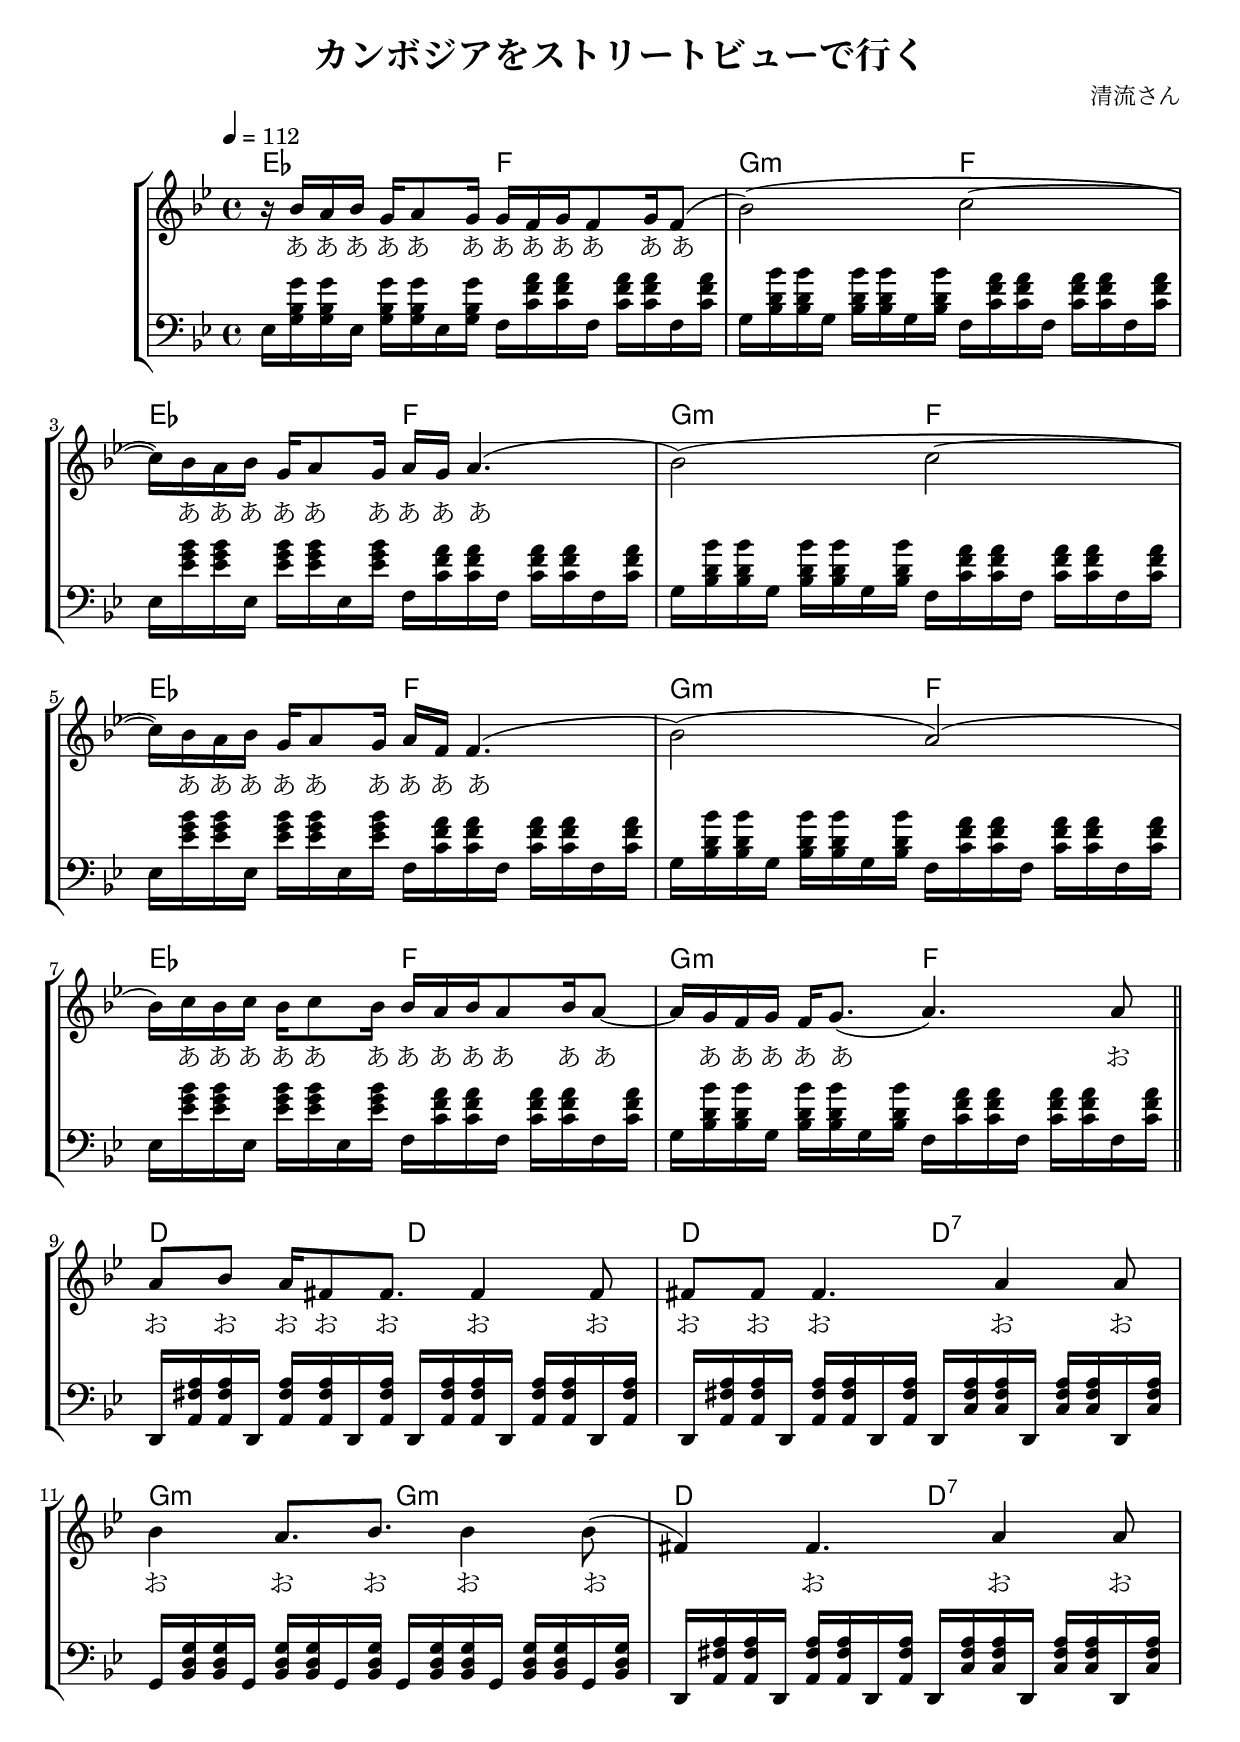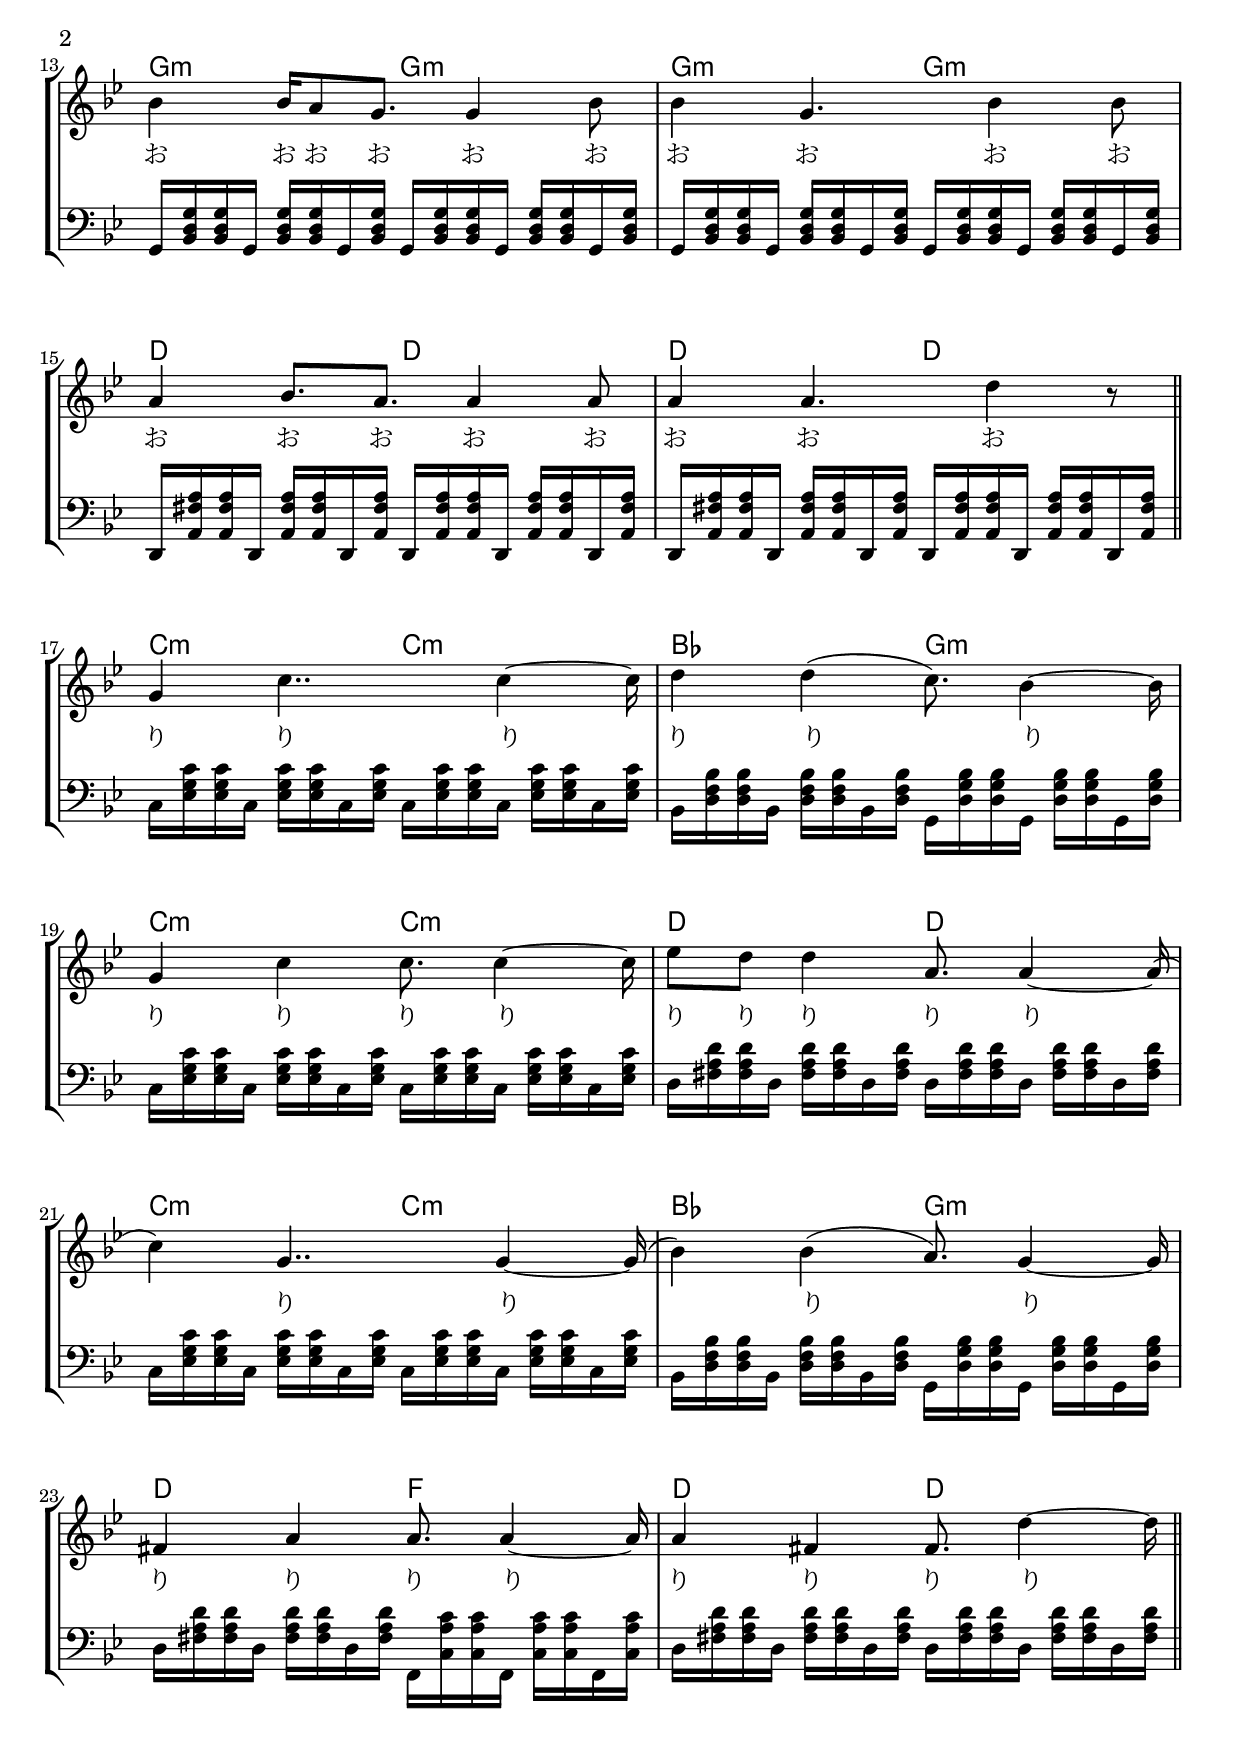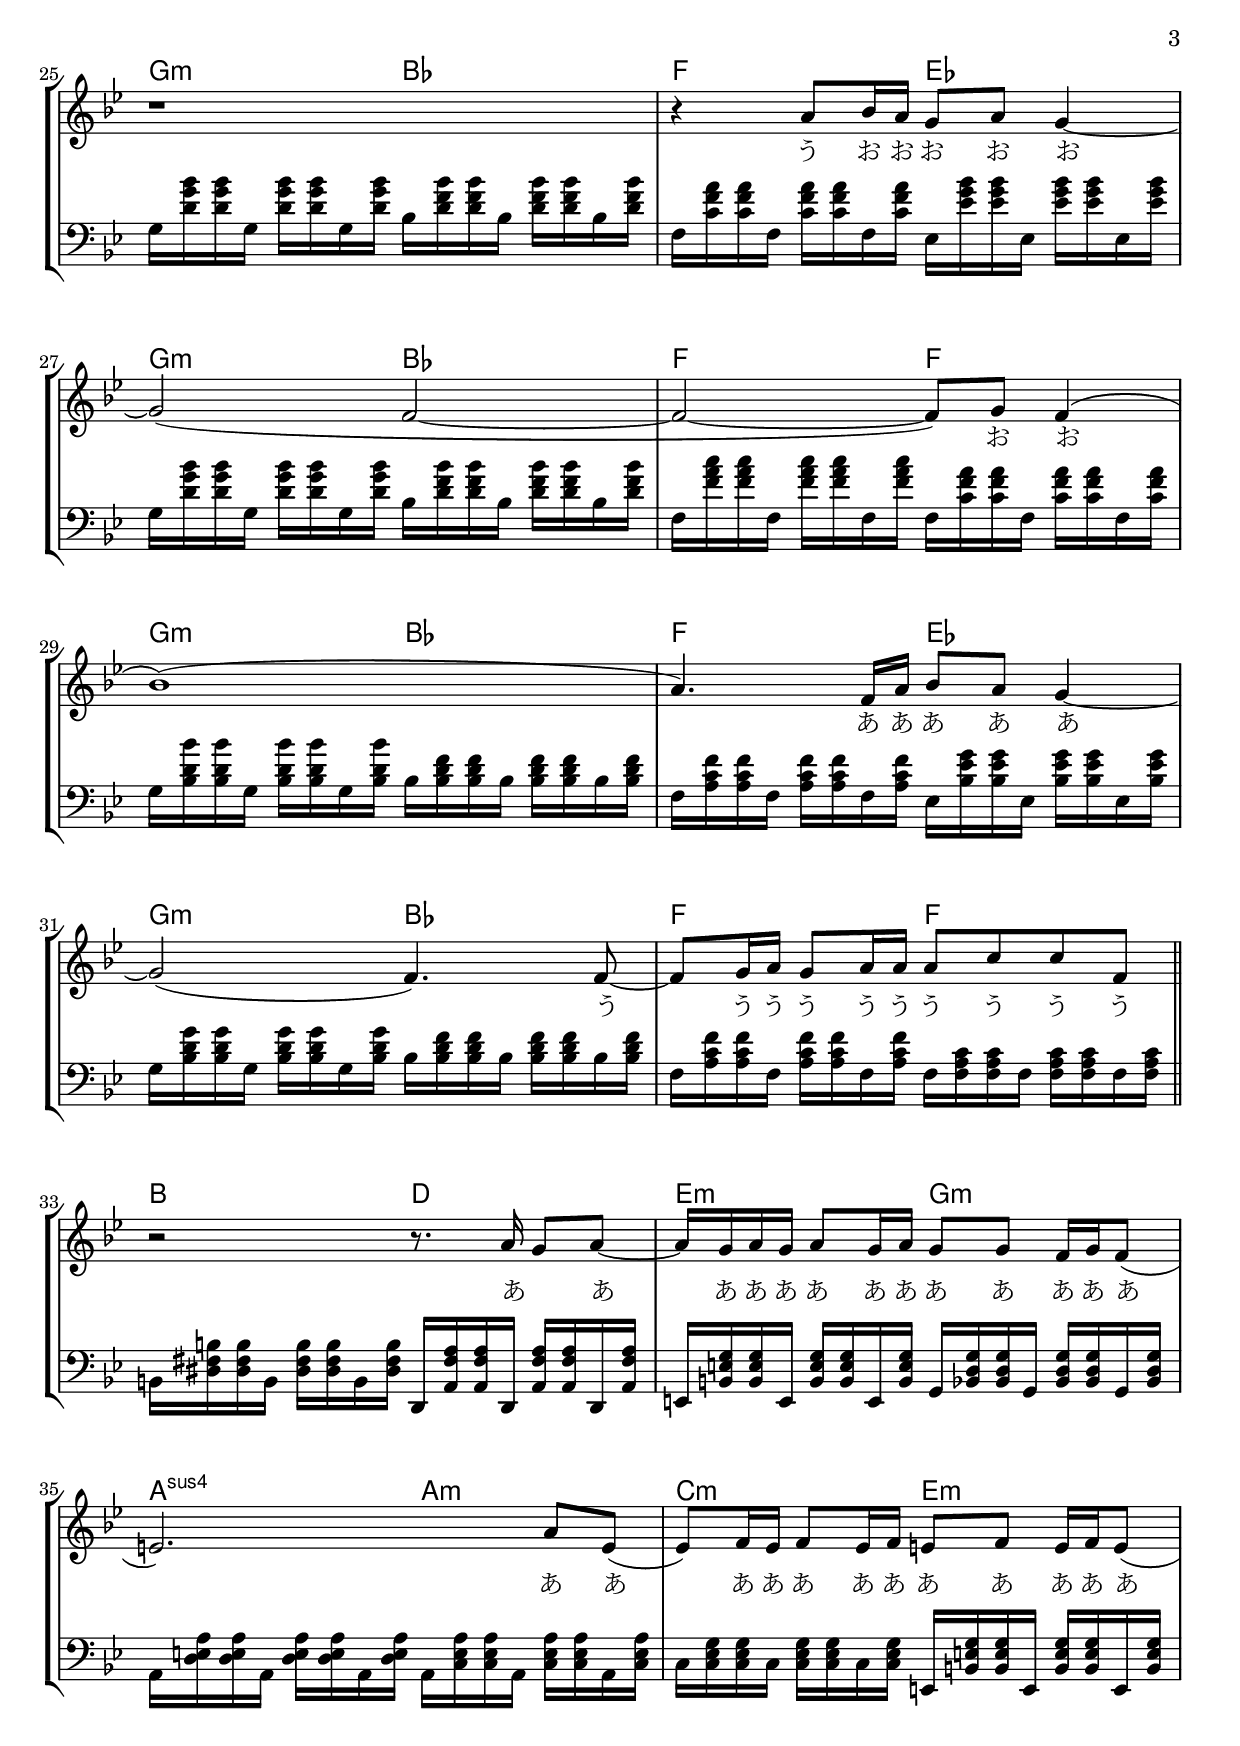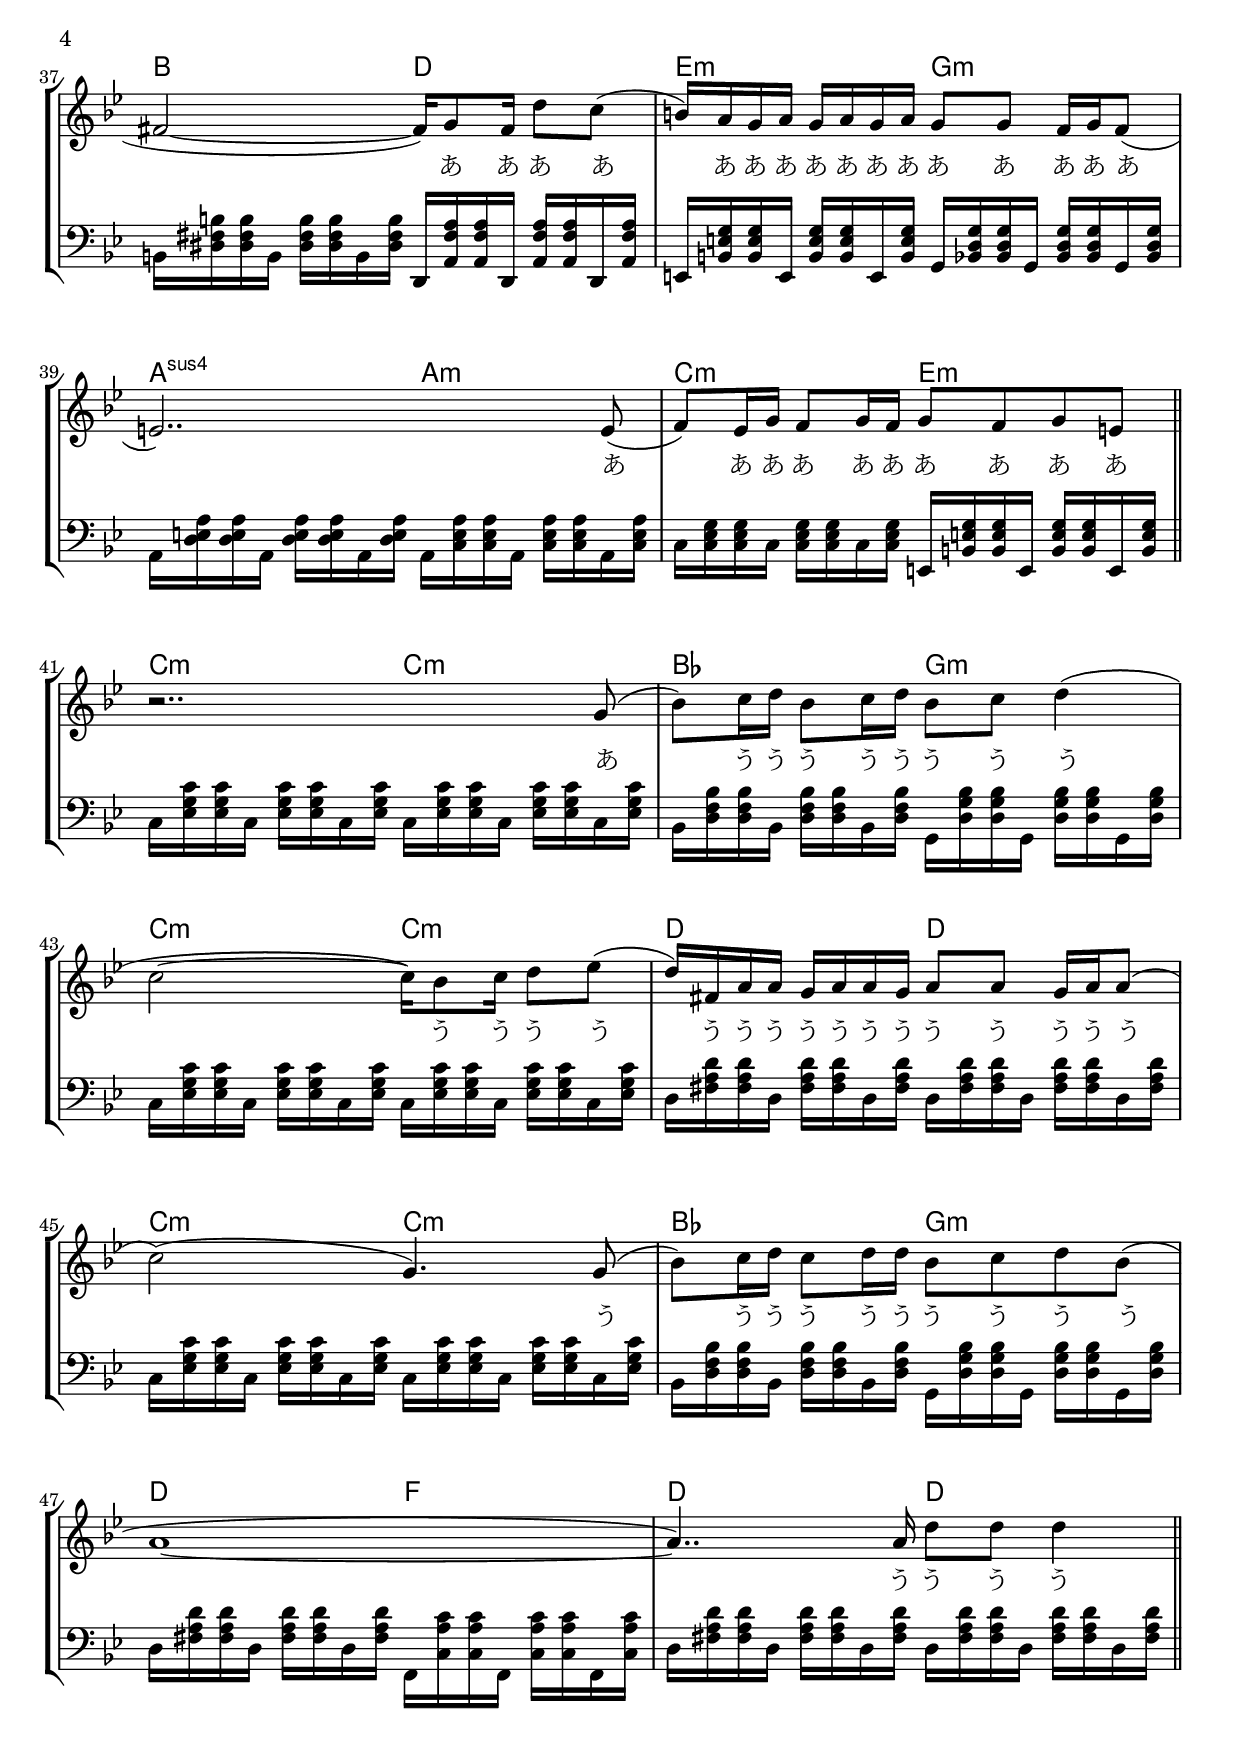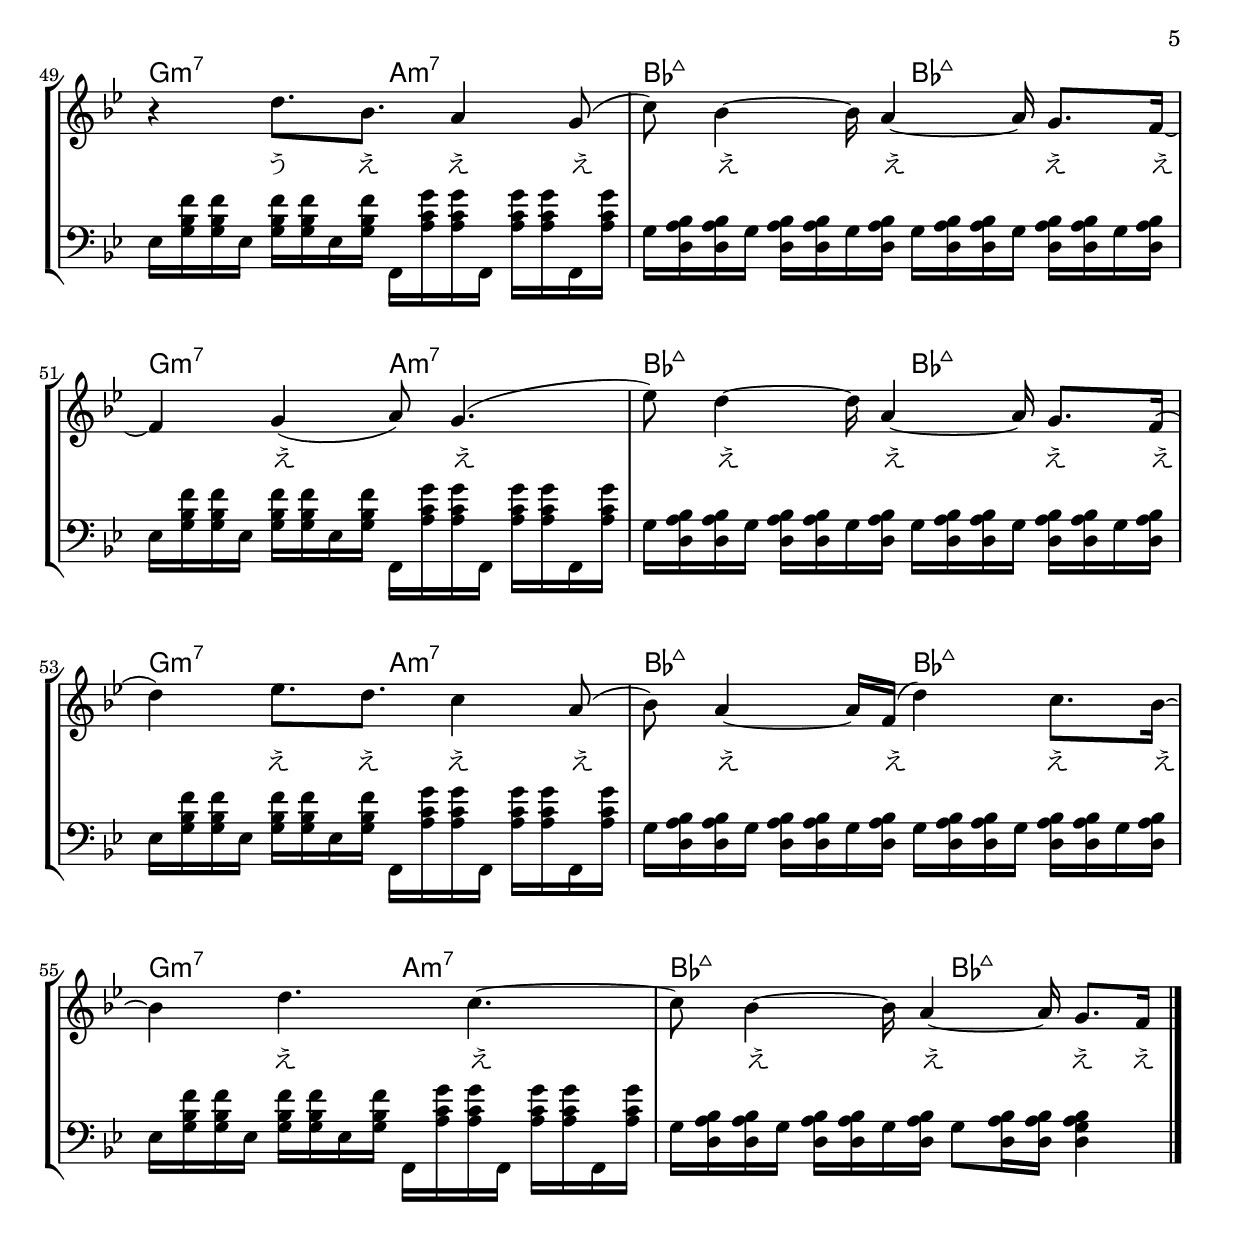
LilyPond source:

\version "2.12.1"

\header {
	title = \markup {カンボジアをストリートビューで行く}
	composer = \markup \center-column {清流さん}
}

harmony = \chordmode {
	es2 f g:m f es f g:m f es f g:m f es f g:m f 

	d d d d:7 g:m g:m d d:7 g:m g:m g:m g:m d d d d 

	c:m c:m bes g:m c:m c:m d d c:m c:m bes g:m d f d d 

	g:m bes f es g:m bes f f g:m bes f es g:m bes f f 

	b d e:m g:m a:sus4 a:m c:m e:m b d e:m g:m a:sus4 a:m c:m e:m 

	c:m c:m bes g:m c:m c:m d d c:m c:m bes g:m d f d d 

	g:min7 a:m7 bes:maj7 bes:maj7 g:min7 a:m7 bes:maj7 bes:maj7 g:min7 a:m7 bes:maj7 bes:maj7 g:min7 a:m7 bes:maj7 bes:maj7 
}

melody = {
	\set Staff.midiInstrument = #"Glockenspiel"
		\key bes \major
	\tempo 4 = 112
r16 bes'16  a'16  bes'16  g'16  a'8  g'16  g'16  f'16  g'16  f'8  g'16  f'8 
	(bes'2)  (c''2~ 
	c''16)  bes'16  a'16  bes'16  g'16  a'8  g'16  a'16  g'16  a'4. 
	(bes'2)  (c''2~ 
	c''16)  bes'16  a'16  bes'16  g'16  a'8  g'16  a'16  f'16  f'4. 
	(bes'2)  (a'2) 
	(bes'16)  c''16  bes'16  c''16  bes'16  c''8  bes'16  bes'16  a'16  bes'16  a'8  bes'16  a'8~ 
	a'16  g'16  f'16  g'16  f'16  g'8.  (a'4.)  	\set Staff.midiInstrument = #"Electric Guitar (muted)"
	a'8 
	a'8  bes'8  a'16  fis'8  fis'8.  fis'4  fis'8 
	fis'8  fis'8  fis'4.  a'4  a'8 
	bes'4  a'8.  bes'8.  bes'4  bes'8 
	(fis'4)  fis'4.  a'4  a'8 
	bes'4  bes'16  a'8  g'8.  g'4  bes'8 
	bes'4  g'4.  bes'4  bes'8 
	a'4  bes'8.  a'8.  a'4  a'8 
	a'4  a'4.  d''4  	r8 	\set Staff.midiInstrument = #"Pizzicato Strings"
	 g'4  c''4..  c''4~c''16 
	d''4  d''4  (c''8.)  bes'4~bes'16 
	g'4  c''4  c''8.  c''4~c''16 
	es''8  d''8  d''4  a'8.  a'4~a'16 
	(c''4)  g'4..  g'4~g'16 
	(bes'4)  bes'4  (a'8.)  g'4~g'16 
	fis'4  a'4  a'8.  a'4~a'16 
	a'4  fis'4  fis'8.  d''4~d''16
	\set Staff.midiInstrument = #"Cello"
	r1
r4 a'8  bes'16  a'16  g'8  a'8  g'4~ 
	g'2  (f'2~ 
	f'2~f'8)  g'8  f'4 
	(bes'1) 
	(a'4.)  f'16  a'16  bes'8  a'8  g'4~ 
	g'2  (f'4.)  f'8~ 
	f'8  g'16  a'16  g'8  a'16  a'16  a'8  c''8  c''8  f'8
	\set Staff.midiInstrument = #"Tenor Sax"
	r2~r8. a'16  g'8  a'8~ 
	a'16  g'16  a'16  g'16  a'8  g'16  a'16  g'8  g'8  f'16  g'16  f'8 
	(e'2.)  a'8  e'8 
	(es'8)  f'16  es'16  f'8  es'16  f'16  e'8  f'8  e'16  f'16  e'8 
	(fis'2~fis'16)  g'8  fis'16  d''8  c''8 
	(b'16)  a'16  g'16  a'16  g'16  a'16  g'16  a'16  g'8  g'8  f'16  g'16  f'8 
	(e'2..)  e'8 
	(f'8)  es'16  g'16  f'8  g'16  f'16  g'8  f'8  g'8  e'8
	\set Staff.midiInstrument = #"Lead 3 (calliope)"
	r2.. g'8 
	(bes'8)  c''16  d''16  bes'8  c''16  d''16  bes'8  c''8  d''4 
	(c''2~c''16)  bes'8  c''16  d''8  es''8 
	(d''16)  fis'16  a'16  a'16  g'16  a'16  a'16  g'16  a'8  a'8  g'16  a'16  a'8 
	(c''2)  (g'4.)  g'8 
	(bes'8)  c''16  d''16  c''8  d''16  d''16  bes'8  c''8  d''8  bes'8 
	(a'1~ 
	a'4..)  a'16  d''8  d''8  d''4
	\set Staff.midiInstrument = #"Brass Section"
	r4 d''8.  bes'8.  a'4  g'8 
	(c''8)  bes'4~bes'16  a'4~a'16  g'8.  f'16~ 
	f'4  g'4  (a'8)  g'4. 
	(es''8)  d''4~d''16  a'4~a'16  g'8.  f'16 
	(d''4)  es''8.  d''8.  c''4  a'8 
	(bes'8)  a'4~a'16  f'16  (d''4)  c''8.  bes'16~ 
	bes'4  d''4.  c''4.~ 
	c''8  bes'4~bes'16  a'4~a'16  g'8.  f'16
	\bar "|."
}

words = \lyricmode {
	あ  あ  あ  あ  あ  あ  あ  あ  あ  あ  あ  あ  あ  あ  あ  あ  あ  あ  あ  あ  あ  あ  あ  あ  あ  あ  あ  あ  あ  あ  あ  あ  あ  あ  あ  あ  あ  あ  あ  あ  あ  あ  あ  あ  あ  あ  あ  
	お  お  お  お  お  お  お  お  お  お  お  お  お  お  お  お  お  お  お  お  お  お  お  お  お  お  お  お  お  お  お  お  お  お  お  お  お  お  お  
	り  り  り  り  り  り  り  り  り  り  り  り  り  り  り  り  り  り  り  り  り  り  り  り  り  り  り  
	う  お  お  お  お  お  お  お  あ  あ  あ  あ  あ  う  う  う  う  う  う  う  う  う  う  
	あ  あ  あ  あ  あ  あ  あ  あ  あ  あ  あ  あ  あ  あ  あ  あ  あ  あ  あ  あ  あ  あ  あ  あ  あ  あ  あ  あ  あ  あ  あ  あ  あ  あ  あ  あ  あ  あ  あ  あ  あ  あ  あ  あ  あ  あ  あ  あ  あ  あ  あ  あ  
	う  う  う  う  う  う  う  う  う  う  う  う  う  う  う  う  う  う  う  う  う  う  う  う  う  う  う  う  う  う  う  う  う  う  う  う  う  う  う  
	え  え  え  え  え  え  え  え  え  え  え  え  え  え  え  え  え  え  え  え  え  え  え  え  え  え  え  え  
}

tempochange = {
	\tempo 4 = 112
	r1 | r1 | r1 | r1 | r1 | r1 | r1 | r1 \bar "||"
	\tempo 4 = 112
	r1 | r1 | r1 | r1 | r1 | r1 | r1 | r1 \bar "||"
	\tempo 4 = 112
	r1 | r1 | r1 | r1 | r1 | r1 | r1 | r1 \bar "||"
	\tempo 4 = 112
	r1 | r1 | r1 | r1 | r1 | r1 | r1 | r1 \bar "||"
	\tempo 4 = 112
	r1 | r1 | r1 | r1 | r1 | r1 | r1 | r1 \bar "||"
	\tempo 4 = 112
	r1 | r1 | r1 | r1 | r1 | r1 | r1 | r1 \bar "||"
	\tempo 4 = 112
	r1 | r1 | r1 | r1 | r1 | r1 | r1 | r1 \bar "|."
}

mainacc = {
	\clef bass
	\set Staff.midiInstrument = #"Dulcimer"
	\key bes \major
	\tempo 4 = 112
	es16 <g bes g'>16 <g bes g'>16 es16   <g bes g'>16 <g bes g'>16 es16 <g bes g'>16
	f16 <c' f' a'>16 <c' f' a'>16 f16   <c' f' a'>16 <c' f' a'>16 f16 <c' f' a'>16
	g16 <bes d' bes'>16 <bes d' bes'>16 g16   <bes d' bes'>16 <bes d' bes'>16 g16 <bes d' bes'>16
	f16 <c' f' a'>16 <c' f' a'>16 f16   <c' f' a'>16 <c' f' a'>16 f16 <c' f' a'>16
	es16 <es' g' bes'>16 <es' g' bes'>16 es16   <es' g' bes'>16 <es' g' bes'>16 es16 <es' g' bes'>16
	f16 <c' f' a'>16 <c' f' a'>16 f16   <c' f' a'>16 <c' f' a'>16 f16 <c' f' a'>16
	g16 <bes d' bes'>16 <bes d' bes'>16 g16   <bes d' bes'>16 <bes d' bes'>16 g16 <bes d' bes'>16
	f16 <c' f' a'>16 <c' f' a'>16 f16   <c' f' a'>16 <c' f' a'>16 f16 <c' f' a'>16
	es16 <es' g' bes'>16 <es' g' bes'>16 es16   <es' g' bes'>16 <es' g' bes'>16 es16 <es' g' bes'>16
	f16 <c' f' a'>16 <c' f' a'>16 f16   <c' f' a'>16 <c' f' a'>16 f16 <c' f' a'>16
	g16 <bes d' bes'>16 <bes d' bes'>16 g16   <bes d' bes'>16 <bes d' bes'>16 g16 <bes d' bes'>16
	f16 <c' f' a'>16 <c' f' a'>16 f16   <c' f' a'>16 <c' f' a'>16 f16 <c' f' a'>16
	es16 <es' g' bes'>16 <es' g' bes'>16 es16   <es' g' bes'>16 <es' g' bes'>16 es16 <es' g' bes'>16
	f16 <c' f' a'>16 <c' f' a'>16 f16   <c' f' a'>16 <c' f' a'>16 f16 <c' f' a'>16
	g16 <bes d' bes'>16 <bes d' bes'>16 g16   <bes d' bes'>16 <bes d' bes'>16 g16 <bes d' bes'>16
	f16 <c' f' a'>16 <c' f' a'>16 f16   <c' f' a'>16 <c' f' a'>16 f16 <c' f' a'>16
	\bar "||"

	\set Staff.midiInstrument = #"Dulcimer"
	d,16 <a, fis a>16 <a, fis a>16 d,16   <a, fis a>16 <a, fis a>16 d,16 <a, fis a>16
	d,16 <a, fis a>16 <a, fis a>16 d,16   <a, fis a>16 <a, fis a>16 d,16 <a, fis a>16
	d,16 <a, fis a>16 <a, fis a>16 d,16   <a, fis a>16 <a, fis a>16 d,16 <a, fis a>16
	d,16 <c fis a>16 <c fis a>16 d,16   <c fis a>16 <c fis a>16 d,16 <c fis a>16
	g,16 <bes, d g>16 <bes, d g>16 g,16   <bes, d g>16 <bes, d g>16 g,16 <bes, d g>16
	g,16 <bes, d g>16 <bes, d g>16 g,16   <bes, d g>16 <bes, d g>16 g,16 <bes, d g>16
	d,16 <a, fis a>16 <a, fis a>16 d,16   <a, fis a>16 <a, fis a>16 d,16 <a, fis a>16
	d,16 <c fis a>16 <c fis a>16 d,16   <c fis a>16 <c fis a>16 d,16 <c fis a>16
	g,16 <bes, d g>16 <bes, d g>16 g,16   <bes, d g>16 <bes, d g>16 g,16 <bes, d g>16
	g,16 <bes, d g>16 <bes, d g>16 g,16   <bes, d g>16 <bes, d g>16 g,16 <bes, d g>16
	g,16 <bes, d g>16 <bes, d g>16 g,16   <bes, d g>16 <bes, d g>16 g,16 <bes, d g>16
	g,16 <bes, d g>16 <bes, d g>16 g,16   <bes, d g>16 <bes, d g>16 g,16 <bes, d g>16
	d,16 <a, fis a>16 <a, fis a>16 d,16   <a, fis a>16 <a, fis a>16 d,16 <a, fis a>16
	d,16 <a, fis a>16 <a, fis a>16 d,16   <a, fis a>16 <a, fis a>16 d,16 <a, fis a>16
	d,16 <a, fis a>16 <a, fis a>16 d,16   <a, fis a>16 <a, fis a>16 d,16 <a, fis a>16
	d,16 <a, fis a>16 <a, fis a>16 d,16   <a, fis a>16 <a, fis a>16 d,16 <a, fis a>16
	\bar "||"

	\set Staff.midiInstrument = #"Dulcimer"
	c16 <es g c'>16 <es g c'>16 c16   <es g c'>16 <es g c'>16 c16 <es g c'>16
	c16 <es g c'>16 <es g c'>16 c16   <es g c'>16 <es g c'>16 c16 <es g c'>16
	bes,16 <d f bes>16 <d f bes>16 bes,16   <d f bes>16 <d f bes>16 bes,16 <d f bes>16
	g,16 <d g bes>16 <d g bes>16 g,16   <d g bes>16 <d g bes>16 g,16 <d g bes>16
	c16 <es g c'>16 <es g c'>16 c16   <es g c'>16 <es g c'>16 c16 <es g c'>16
	c16 <es g c'>16 <es g c'>16 c16   <es g c'>16 <es g c'>16 c16 <es g c'>16
	d16 <fis a d'>16 <fis a d'>16 d16   <fis a d'>16 <fis a d'>16 d16 <fis a d'>16
	d16 <fis a d'>16 <fis a d'>16 d16   <fis a d'>16 <fis a d'>16 d16 <fis a d'>16
	c16 <es g c'>16 <es g c'>16 c16   <es g c'>16 <es g c'>16 c16 <es g c'>16
	c16 <es g c'>16 <es g c'>16 c16   <es g c'>16 <es g c'>16 c16 <es g c'>16
	bes,16 <d f bes>16 <d f bes>16 bes,16   <d f bes>16 <d f bes>16 bes,16 <d f bes>16
	g,16 <d g bes>16 <d g bes>16 g,16   <d g bes>16 <d g bes>16 g,16 <d g bes>16
	d16 <fis a d'>16 <fis a d'>16 d16   <fis a d'>16 <fis a d'>16 d16 <fis a d'>16
	f,16 <c a c'>16 <c a c'>16 f,16   <c a c'>16 <c a c'>16 f,16 <c a c'>16
	d16 <fis a d'>16 <fis a d'>16 d16   <fis a d'>16 <fis a d'>16 d16 <fis a d'>16
	d16 <fis a d'>16 <fis a d'>16 d16   <fis a d'>16 <fis a d'>16 d16 <fis a d'>16
	\bar "||"

	\set Staff.midiInstrument = #"Dulcimer"
	g16 <d' g' bes'>16 <d' g' bes'>16 g16   <d' g' bes'>16 <d' g' bes'>16 g16 <d' g' bes'>16
	bes16 <d' f' bes'>16 <d' f' bes'>16 bes16   <d' f' bes'>16 <d' f' bes'>16 bes16 <d' f' bes'>16
	f16 <c' f' a'>16 <c' f' a'>16 f16   <c' f' a'>16 <c' f' a'>16 f16 <c' f' a'>16
	es16 <es' g' bes'>16 <es' g' bes'>16 es16   <es' g' bes'>16 <es' g' bes'>16 es16 <es' g' bes'>16
	g16 <d' g' bes'>16 <d' g' bes'>16 g16   <d' g' bes'>16 <d' g' bes'>16 g16 <d' g' bes'>16
	bes16 <d' f' bes'>16 <d' f' bes'>16 bes16   <d' f' bes'>16 <d' f' bes'>16 bes16 <d' f' bes'>16
	f16 <f' a' c''>16 <f' a' c''>16 f16   <f' a' c''>16 <f' a' c''>16 f16 <f' a' c''>16
	f16 <c' f' a'>16 <c' f' a'>16 f16   <c' f' a'>16 <c' f' a'>16 f16 <c' f' a'>16
	g16 <bes d' bes'>16 <bes d' bes'>16 g16   <bes d' bes'>16 <bes d' bes'>16 g16 <bes d' bes'>16
	bes16 <bes d' f'>16 <bes d' f'>16 bes16   <bes d' f'>16 <bes d' f'>16 bes16 <bes d' f'>16
	f16 <a c' f'>16 <a c' f'>16 f16   <a c' f'>16 <a c' f'>16 f16 <a c' f'>16
	es16 <bes es' g'>16 <bes es' g'>16 es16   <bes es' g'>16 <bes es' g'>16 es16 <bes es' g'>16
	g16 <bes d' g'>16 <bes d' g'>16 g16   <bes d' g'>16 <bes d' g'>16 g16 <bes d' g'>16
	bes16 <bes d' f'>16 <bes d' f'>16 bes16   <bes d' f'>16 <bes d' f'>16 bes16 <bes d' f'>16
	f16 <a c' f'>16 <a c' f'>16 f16   <a c' f'>16 <a c' f'>16 f16 <a c' f'>16
	f16 <f a c'>16 <f a c'>16 f16   <f a c'>16 <f a c'>16 f16 <f a c'>16
	\bar "||"

	\set Staff.midiInstrument = #"Dulcimer"
	b,16 <dis fis b>16 <dis fis b>16 b,16   <dis fis b>16 <dis fis b>16 b,16 <dis fis b>16
	d,16 <a, fis a>16 <a, fis a>16 d,16   <a, fis a>16 <a, fis a>16 d,16 <a, fis a>16
	e,16 <b, e g>16 <b, e g>16 e,16   <b, e g>16 <b, e g>16 e,16 <b, e g>16
	g,16 <bes, d g>16 <bes, d g>16 g,16   <bes, d g>16 <bes, d g>16 g,16 <bes, d g>16
	a,16 <d e a>16 <d e a>16 a,16   <d e a>16 <d e a>16 a,16 <d e a>16
	a,16 <c e a>16 <c e a>16 a,16   <c e a>16 <c e a>16 a,16 <c e a>16
	c16 <c es g>16 <c es g>16 c16   <c es g>16 <c es g>16 c16 <c es g>16
	e,16 <b, e g>16 <b, e g>16 e,16   <b, e g>16 <b, e g>16 e,16 <b, e g>16
	b,16 <dis fis b>16 <dis fis b>16 b,16   <dis fis b>16 <dis fis b>16 b,16 <dis fis b>16
	d,16 <a, fis a>16 <a, fis a>16 d,16   <a, fis a>16 <a, fis a>16 d,16 <a, fis a>16
	e,16 <b, e g>16 <b, e g>16 e,16   <b, e g>16 <b, e g>16 e,16 <b, e g>16
	g,16 <bes, d g>16 <bes, d g>16 g,16   <bes, d g>16 <bes, d g>16 g,16 <bes, d g>16
	a,16 <d e a>16 <d e a>16 a,16   <d e a>16 <d e a>16 a,16 <d e a>16
	a,16 <c e a>16 <c e a>16 a,16   <c e a>16 <c e a>16 a,16 <c e a>16
	c16 <c es g>16 <c es g>16 c16   <c es g>16 <c es g>16 c16 <c es g>16
	e,16 <b, e g>16 <b, e g>16 e,16   <b, e g>16 <b, e g>16 e,16 <b, e g>16
	\bar "||"

	\set Staff.midiInstrument = #"Dulcimer"
	c16 <es g c'>16 <es g c'>16 c16   <es g c'>16 <es g c'>16 c16 <es g c'>16
	c16 <es g c'>16 <es g c'>16 c16   <es g c'>16 <es g c'>16 c16 <es g c'>16
	bes,16 <d f bes>16 <d f bes>16 bes,16   <d f bes>16 <d f bes>16 bes,16 <d f bes>16
	g,16 <d g bes>16 <d g bes>16 g,16   <d g bes>16 <d g bes>16 g,16 <d g bes>16
	c16 <es g c'>16 <es g c'>16 c16   <es g c'>16 <es g c'>16 c16 <es g c'>16
	c16 <es g c'>16 <es g c'>16 c16   <es g c'>16 <es g c'>16 c16 <es g c'>16
	d16 <fis a d'>16 <fis a d'>16 d16   <fis a d'>16 <fis a d'>16 d16 <fis a d'>16
	d16 <fis a d'>16 <fis a d'>16 d16   <fis a d'>16 <fis a d'>16 d16 <fis a d'>16
	c16 <es g c'>16 <es g c'>16 c16   <es g c'>16 <es g c'>16 c16 <es g c'>16
	c16 <es g c'>16 <es g c'>16 c16   <es g c'>16 <es g c'>16 c16 <es g c'>16
	bes,16 <d f bes>16 <d f bes>16 bes,16   <d f bes>16 <d f bes>16 bes,16 <d f bes>16
	g,16 <d g bes>16 <d g bes>16 g,16   <d g bes>16 <d g bes>16 g,16 <d g bes>16
	d16 <fis a d'>16 <fis a d'>16 d16   <fis a d'>16 <fis a d'>16 d16 <fis a d'>16
	f,16 <c a c'>16 <c a c'>16 f,16   <c a c'>16 <c a c'>16 f,16 <c a c'>16
	d16 <fis a d'>16 <fis a d'>16 d16   <fis a d'>16 <fis a d'>16 d16 <fis a d'>16
	d16 <fis a d'>16 <fis a d'>16 d16   <fis a d'>16 <fis a d'>16 d16 <fis a d'>16
	\bar "||"

	\set Staff.midiInstrument = #"Dulcimer"
	es16 <g bes f'>16 <g bes f'>16 es16   <g bes f'>16 <g bes f'>16 es16 <g bes f'>16
	f,16 <a c' g'>16 <a c' g'>16 f,16   <a c' g'>16 <a c' g'>16 f,16 <a c' g'>16
	g16 <d a bes>16 <d a bes>16 g16   <d a bes>16 <d a bes>16 g16 <d a bes>16
	g16 <d a bes>16 <d a bes>16 g16   <d a bes>16 <d a bes>16 g16 <d a bes>16
	es16 <g bes f'>16 <g bes f'>16 es16   <g bes f'>16 <g bes f'>16 es16 <g bes f'>16
	f,16 <a c' g'>16 <a c' g'>16 f,16   <a c' g'>16 <a c' g'>16 f,16 <a c' g'>16
	g16 <d a bes>16 <d a bes>16 g16   <d a bes>16 <d a bes>16 g16 <d a bes>16
	g16 <d a bes>16 <d a bes>16 g16   <d a bes>16 <d a bes>16 g16 <d a bes>16
	es16 <g bes f'>16 <g bes f'>16 es16   <g bes f'>16 <g bes f'>16 es16 <g bes f'>16
	f,16 <a c' g'>16 <a c' g'>16 f,16   <a c' g'>16 <a c' g'>16 f,16 <a c' g'>16
	g16 <d a bes>16 <d a bes>16 g16   <d a bes>16 <d a bes>16 g16 <d a bes>16
	g16 <d a bes>16 <d a bes>16 g16   <d a bes>16 <d a bes>16 g16 <d a bes>16
	es16 <g bes f'>16 <g bes f'>16 es16   <g bes f'>16 <g bes f'>16 es16 <g bes f'>16
	f,16 <a c' g'>16 <a c' g'>16 f,16   <a c' g'>16 <a c' g'>16 f,16 <a c' g'>16
	g16 <d a bes>16 <d a bes>16 g16   <d a bes>16 <d a bes>16 g16 <d a bes>16
	g8 <d a bes>16 <d a bes>16 <g d a bes>4
	\bar "|."
}

subacc = {
	\clef bass
	\set Staff.midiInstrument = #"Synth Bass 1"
	\key bes \major
	\tempo 4 = 112
	es8 <g bes g'> es <g bes g'>16 <g bes g'>
	f8 <c' f' a'> f <c' f' a'>16 <c' f' a'>
	g8 <bes d' bes'> g <bes d' bes'>16 <bes d' bes'>
	f8 <c' f' a'> f <c' f' a'>16 <c' f' a'>
	es8 <es' g' bes'> es <es' g' bes'>16 <es' g' bes'>
	f8 <c' f' a'> f <c' f' a'>16 <c' f' a'>
	g8 <bes d' bes'> g <bes d' bes'>16 <bes d' bes'>
	f8 <c' f' a'> f <c' f' a'>16 <c' f' a'>
	es8 <es' g' bes'> es <es' g' bes'>16 <es' g' bes'>
	f8 <c' f' a'> f <c' f' a'>16 <c' f' a'>
	g8 <bes d' bes'> g <bes d' bes'>16 <bes d' bes'>
	f8 <c' f' a'> f <c' f' a'>16 <c' f' a'>
	es8 <es' g' bes'> es <es' g' bes'>16 <es' g' bes'>
	f8 <c' f' a'> f <c' f' a'>16 <c' f' a'>
	g8 <bes d' bes'> g <bes d' bes'>16 <bes d' bes'>
	f8 <c' f' a'> f <c' f' a'>16 <c' f' a'>
	\bar "||"

	\set Staff.midiInstrument = #"Synth Bass 1"
	d,8 <a, fis a> d, <a, fis a>16 <a, fis a>
	d,8 <a, fis a> d, <a, fis a>16 <a, fis a>
	d,8 <a, fis a> d, <a, fis a>16 <a, fis a>
	d,8 <c fis a> d, <c fis a>16 <c fis a>
	g,8 <bes, d g> g, <bes, d g>16 <bes, d g>
	g,8 <bes, d g> g, <bes, d g>16 <bes, d g>
	d,8 <a, fis a> d, <a, fis a>16 <a, fis a>
	d,8 <c fis a> d, <c fis a>16 <c fis a>
	g,8 <bes, d g> g, <bes, d g>16 <bes, d g>
	g,8 <bes, d g> g, <bes, d g>16 <bes, d g>
	g,8 <bes, d g> g, <bes, d g>16 <bes, d g>
	g,8 <bes, d g> g, <bes, d g>16 <bes, d g>
	d,8 <a, fis a> d, <a, fis a>16 <a, fis a>
	d,8 <a, fis a> d, <a, fis a>16 <a, fis a>
	d,8 <a, fis a> d, <a, fis a>16 <a, fis a>
	d,8 <a, fis a> d, <a, fis a>16 <a, fis a>
	\bar "||"

	\set Staff.midiInstrument = #"Synth Bass 1"
	c8 <es g c'> c <es g c'>16 <es g c'>
	c8 <es g c'> c <es g c'>16 <es g c'>
	bes,8 <d f bes> bes, <d f bes>16 <d f bes>
	g,8 <d g bes> g, <d g bes>16 <d g bes>
	c8 <es g c'> c <es g c'>16 <es g c'>
	c8 <es g c'> c <es g c'>16 <es g c'>
	d8 <fis a d'> d <fis a d'>16 <fis a d'>
	d8 <fis a d'> d <fis a d'>16 <fis a d'>
	c8 <es g c'> c <es g c'>16 <es g c'>
	c8 <es g c'> c <es g c'>16 <es g c'>
	bes,8 <d f bes> bes, <d f bes>16 <d f bes>
	g,8 <d g bes> g, <d g bes>16 <d g bes>
	d8 <fis a d'> d <fis a d'>16 <fis a d'>
	f,8 <c a c'> f, <c a c'>16 <c a c'>
	d8 <fis a d'> d <fis a d'>16 <fis a d'>
	d8 <fis a d'> d <fis a d'>16 <fis a d'>
	\bar "||"

	\set Staff.midiInstrument = #"Synth Bass 1"
	g8 <d' g' bes'> g <d' g' bes'>16 <d' g' bes'>
	bes8 <d' f' bes'> bes <d' f' bes'>16 <d' f' bes'>
	f8 <c' f' a'> f <c' f' a'>16 <c' f' a'>
	es8 <es' g' bes'> es <es' g' bes'>16 <es' g' bes'>
	g8 <d' g' bes'> g <d' g' bes'>16 <d' g' bes'>
	bes8 <d' f' bes'> bes <d' f' bes'>16 <d' f' bes'>
	f8 <f' a' c''> f <f' a' c''>16 <f' a' c''>
	f8 <c' f' a'> f <c' f' a'>16 <c' f' a'>
	g8 <bes d' bes'> g <bes d' bes'>16 <bes d' bes'>
	bes8 <bes d' f'> bes <bes d' f'>16 <bes d' f'>
	f8 <a c' f'> f <a c' f'>16 <a c' f'>
	es8 <bes es' g'> es <bes es' g'>16 <bes es' g'>
	g8 <bes d' g'> g <bes d' g'>16 <bes d' g'>
	bes8 <bes d' f'> bes <bes d' f'>16 <bes d' f'>
	f8 <a c' f'> f <a c' f'>16 <a c' f'>
	f8 <f a c'> f <f a c'>16 <f a c'>
	\bar "||"

	\set Staff.midiInstrument = #"Synth Bass 1"
	b,8 <dis fis b> b, <dis fis b>16 <dis fis b>
	d,8 <a, fis a> d, <a, fis a>16 <a, fis a>
	e,8 <b, e g> e, <b, e g>16 <b, e g>
	g,8 <bes, d g> g, <bes, d g>16 <bes, d g>
	a,8 <d e a> a, <d e a>16 <d e a>
	a,8 <c e a> a, <c e a>16 <c e a>
	c8 <c es g> c <c es g>16 <c es g>
	e,8 <b, e g> e, <b, e g>16 <b, e g>
	b,8 <dis fis b> b, <dis fis b>16 <dis fis b>
	d,8 <a, fis a> d, <a, fis a>16 <a, fis a>
	e,8 <b, e g> e, <b, e g>16 <b, e g>
	g,8 <bes, d g> g, <bes, d g>16 <bes, d g>
	a,8 <d e a> a, <d e a>16 <d e a>
	a,8 <c e a> a, <c e a>16 <c e a>
	c8 <c es g> c <c es g>16 <c es g>
	e,8 <b, e g> e, <b, e g>16 <b, e g>
	\bar "||"

	\set Staff.midiInstrument = #"Synth Bass 1"
	c8 <es g c'> c <es g c'>16 <es g c'>
	c8 <es g c'> c <es g c'>16 <es g c'>
	bes,8 <d f bes> bes, <d f bes>16 <d f bes>
	g,8 <d g bes> g, <d g bes>16 <d g bes>
	c8 <es g c'> c <es g c'>16 <es g c'>
	c8 <es g c'> c <es g c'>16 <es g c'>
	d8 <fis a d'> d <fis a d'>16 <fis a d'>
	d8 <fis a d'> d <fis a d'>16 <fis a d'>
	c8 <es g c'> c <es g c'>16 <es g c'>
	c8 <es g c'> c <es g c'>16 <es g c'>
	bes,8 <d f bes> bes, <d f bes>16 <d f bes>
	g,8 <d g bes> g, <d g bes>16 <d g bes>
	d8 <fis a d'> d <fis a d'>16 <fis a d'>
	f,8 <c a c'> f, <c a c'>16 <c a c'>
	d8 <fis a d'> d <fis a d'>16 <fis a d'>
	d8 <fis a d'> d <fis a d'>16 <fis a d'>
	\bar "||"

	\set Staff.midiInstrument = #"Synth Bass 1"
	es8 <g bes f'> es <g bes f'>16 <g bes f'>
	f,8 <a c' g'> f, <a c' g'>16 <a c' g'>
	g8 <d a bes> g <d a bes>16 <d a bes>
	g8 <d a bes> g <d a bes>16 <d a bes>
	es8 <g bes f'> es <g bes f'>16 <g bes f'>
	f,8 <a c' g'> f, <a c' g'>16 <a c' g'>
	g8 <d a bes> g <d a bes>16 <d a bes>
	g8 <d a bes> g <d a bes>16 <d a bes>
	es8 <g bes f'> es <g bes f'>16 <g bes f'>
	f,8 <a c' g'> f, <a c' g'>16 <a c' g'>
	g8 <d a bes> g <d a bes>16 <d a bes>
	g8 <d a bes> g <d a bes>16 <d a bes>
	es8 <g bes f'> es <g bes f'>16 <g bes f'>
	f,8 <a c' g'> f, <a c' g'>16 <a c' g'>
	g8 <d a bes> g <d a bes>16 <d a bes>
	g8 <d a bes>8 <g d a bes>4
	\bar "|."
}

percA = {
	\drummode {
	bd2 r8 bd4 bd8  |bd4. bd8 bd2  |bd2 r8 bd4 bd8  |bd4. bd8 bd2  |bd2 r8 bd4 bd8  |bd4. bd8 bd2  |bd2 r8 bd4 bd8  |bd4. bd8 bd2  \bar "||"
	bd2 r8 bd4 bd8  |bd4. bd8 bd2  |bd2 r8 bd4 bd8  |bd4. bd8 bd2  |bd2 r8 bd4 bd8  |bd4. bd8 bd2  |bd2 r8 bd4 bd8  |bd4. bd8 bd2  \bar "||"
	bd2 r8 bd4 bd8  |bd4. bd8 bd2  |bd2 r8 bd4 bd8  |bd4. bd8 bd2  |bd2 r8 bd4 bd8  |bd4. bd8 bd2  |bd2 r8 bd4 bd8  |bd4. bd8 bd2  \bar "||"
	bd2 r8 bd4 bd8  |bd4. bd8 bd2  |bd2 r8 bd4 bd8  |bd4. bd8 bd2  |bd2 r8 bd4 bd8  |bd4. bd8 bd2  |bd2 r8 bd4 bd8  |bd4. bd8 bd2  \bar "||"
	bd2 r8 bd4 bd8  |bd4. bd8 bd2  |bd2 r8 bd4 bd8  |bd4. bd8 bd2  |bd2 r8 bd4 bd8  |bd4. bd8 bd2  |bd2 r8 bd4 bd8  |bd4. bd8 bd2  \bar "||"
	bd2 r8 bd4 bd8  |bd4. bd8 bd2  |bd2 r8 bd4 bd8  |bd4. bd8 bd2  |bd2 r8 bd4 bd8  |bd4. bd8 bd2  |bd2 r8 bd4 bd8  |bd4. bd8 bd2  \bar "||"
	bd2 r8 bd4 bd8  |bd4. bd8 bd2  |bd2 r8 bd4 bd8  |bd4. bd8 bd2  |bd2 r8 bd4 bd8  |bd4. bd8 bd2  |bd2 r8 bd4 bd8  |bd4. bd8 bd2  \bar "|."
	}
}

percB = {
	\drummode {
	r4. ss4. ss4  |r4 ss4. ss4.  |r4. ss4. ss4  |r4 ss4. ss4.  |r4. ss4. ss4  |r4 ss4. ss4.  |r4. ss4. ss4  |r4 ss4. ss4.  \bar "||"
	r4. ss4. ss4  |r4 ss4. ss4.  |r4. ss4. ss4  |r4 ss4. ss4.  |r4. ss4. ss4  |r4 ss4. ss4.  |r4. ss4. ss4  |r4 ss4. ss4.  \bar "||"
	r4. ss4. ss4  |r4 ss4. ss4.  |r4. ss4. ss4  |r4 ss4. ss4.  |r4. ss4. ss4  |r4 ss4. ss4.  |r4. ss4. ss4  |r4 ss4. ss4.  \bar "||"
	r4. ss4. ss4  |r4 ss4. ss4.  |r4. ss4. ss4  |r4 ss4. ss4.  |r4. ss4. ss4  |r4 ss4. ss4.  |r4. ss4. ss4  |r4 ss4. ss4.  \bar "||"
	r4. ss4. ss4  |r4 ss4. ss4.  |r4. ss4. ss4  |r4 ss4. ss4.  |r4. ss4. ss4  |r4 ss4. ss4.  |r4. ss4. ss4  |r4 ss4. ss4.  \bar "||"
	r4. ss4. ss4  |r4 ss4. ss4.  |r4. ss4. ss4  |r4 ss4. ss4.  |r4. ss4. ss4  |r4 ss4. ss4.  |r4. ss4. ss4  |r4 ss4. ss4.  \bar "||"
	r4. ss4. ss4  |r4 ss4. ss4.  |r4. ss4. ss4  |r4 ss4. ss4.  |r4. ss4. ss4  |r4 ss4. ss4.  |r4. ss4. ss4  |r4 ss4. ss4.  \bar "|."
	}
}

percC = {
	\drummode {
	cymr8 cymr8 cymr8 cymr8 cymr8 cymr8 cymr8 cymr8  |cymr8 cymr8 cymr8 cymr8 cymr8 cymr8 cymr8 cymr8  |cymr8 cymr8 cymr8 cymr8 cymr8 cymr8 cymr8 cymr8  |cymr8 cymr8 cymr8 cymr8 cymr4. cymr8  |cymr8 cymr8 cymr8 cymr8 cymr8 cymr8 cymr8 cymr8  |cymr8 cymr8 cymr8 cymr8 cymr8 cymr8 cymr8 cymr8  |cymr8 cymr8 cymr8 cymr8 cymr8 cymr8 cymr8 cymr8  |cymr8 cymr8 cymr8 cymr8 cymr4. cymr8  \bar "||"
	cymr8 cymr8 cymr8 cymr8 cymr8 cymr8 cymr8 cymr8  |cymr8 cymr8 cymr8 cymr8 cymr8 cymr8 cymr8 cymr8  |cymr8 cymr8 cymr8 cymr8 cymr8 cymr8 cymr8 cymr8  |cymr8 cymr8 cymr8 cymr8 cymr4. cymr8  |cymr8 cymr8 cymr8 cymr8 cymr8 cymr8 cymr8 cymr8  |cymr8 cymr8 cymr8 cymr8 cymr8 cymr8 cymr8 cymr8  |cymr8 cymr8 cymr8 cymr8 cymr8 cymr8 cymr8 cymr8  |cymr8 cymr8 cymr8 cymr8 cymr4. cymr8  \bar "||"
	cymr8 cymr8 cymr8 cymr8 cymr8 cymr8 cymr8 cymr8  |cymr8 cymr8 cymr8 cymr8 cymr8 cymr8 cymr8 cymr8  |cymr8 cymr8 cymr8 cymr8 cymr8 cymr8 cymr8 cymr8  |cymr8 cymr8 cymr8 cymr8 cymr4. cymr8  |cymr8 cymr8 cymr8 cymr8 cymr8 cymr8 cymr8 cymr8  |cymr8 cymr8 cymr8 cymr8 cymr8 cymr8 cymr8 cymr8  |cymr8 cymr8 cymr8 cymr8 cymr8 cymr8 cymr8 cymr8  |cymr8 cymr8 cymr8 cymr8 cymr4. cymr8  \bar "||"
	cymr8 cymr8 cymr8 cymr8 cymr8 cymr8 cymr8 cymr8  |cymr8 cymr8 cymr8 cymr8 cymr8 cymr8 cymr8 cymr8  |cymr8 cymr8 cymr8 cymr8 cymr8 cymr8 cymr8 cymr8  |cymr8 cymr8 cymr8 cymr8 cymr4. cymr8  |cymr8 cymr8 cymr8 cymr8 cymr8 cymr8 cymr8 cymr8  |cymr8 cymr8 cymr8 cymr8 cymr8 cymr8 cymr8 cymr8  |cymr8 cymr8 cymr8 cymr8 cymr8 cymr8 cymr8 cymr8  |cymr8 cymr8 cymr8 cymr8 cymr4. cymr8  \bar "||"
	cymr8 cymr8 cymr8 cymr8 cymr8 cymr8 cymr8 cymr8  |cymr8 cymr8 cymr8 cymr8 cymr8 cymr8 cymr8 cymr8  |cymr8 cymr8 cymr8 cymr8 cymr8 cymr8 cymr8 cymr8  |cymr8 cymr8 cymr8 cymr8 cymr4. cymr8  |cymr8 cymr8 cymr8 cymr8 cymr8 cymr8 cymr8 cymr8  |cymr8 cymr8 cymr8 cymr8 cymr8 cymr8 cymr8 cymr8  |cymr8 cymr8 cymr8 cymr8 cymr8 cymr8 cymr8 cymr8  |cymr8 cymr8 cymr8 cymr8 cymr4. cymr8  \bar "||"
	cymr8 cymr8 cymr8 cymr8 cymr8 cymr8 cymr8 cymr8  |cymr8 cymr8 cymr8 cymr8 cymr8 cymr8 cymr8 cymr8  |cymr8 cymr8 cymr8 cymr8 cymr8 cymr8 cymr8 cymr8  |cymr8 cymr8 cymr8 cymr8 cymr4. cymr8  |cymr8 cymr8 cymr8 cymr8 cymr8 cymr8 cymr8 cymr8  |cymr8 cymr8 cymr8 cymr8 cymr8 cymr8 cymr8 cymr8  |cymr8 cymr8 cymr8 cymr8 cymr8 cymr8 cymr8 cymr8  |cymr8 cymr8 cymr8 cymr8 cymr4. cymr8  \bar "||"
	cymr8 cymr8 cymr8 cymr8 cymr8 cymr8 cymr8 cymr8  |cymr8 cymr8 cymr8 cymr8 cymr8 cymr8 cymr8 cymr8  |cymr8 cymr8 cymr8 cymr8 cymr8 cymr8 cymr8 cymr8  |cymr8 cymr8 cymr8 cymr8 cymr4. cymr8  |cymr8 cymr8 cymr8 cymr8 cymr8 cymr8 cymr8 cymr8  |cymr8 cymr8 cymr8 cymr8 cymr8 cymr8 cymr8 cymr8  |cymr8 cymr8 cymr8 cymr8 cymr8 cymr8 cymr8 cymr8  |cymr8 cymr8 cymr8 cymr8 cymr4. cymr8  \bar "|."
	}
}

percD = {
	\drummode {
	r1 |r1 |r1 |r2. toml4  |r1 |r1 |r1 |r2. toml4  \bar "||"
	r1 |r1 |r1 |r2. toml4  |r1 |r1 |r1 |r2. toml4  \bar "||"
	r1 |r1 |r1 |r2. toml4  |r1 |r1 |r1 |r2. toml4  \bar "||"
	r1 |r1 |r1 |r2. toml4  |r1 |r1 |r1 |r2. toml4  \bar "||"
	r1 |r1 |r1 |r2. toml4  |r1 |r1 |r1 |r2. toml4  \bar "||"
	r1 |r1 |r1 |r2. toml4  |r1 |r1 |r1 |r2. toml4  \bar "||"
	r1 |r1 |r1 |r2. toml4  |r1 |r1 |r1 |r2. toml4  \bar "|."
	}
}

percE = {
	\drummode {
	r1 |r1 |r1 |r2 r8 tommh4.  |r1 |r1 |r1 |r2 r8 tommh4.  \bar "||"
	r1 |r1 |r1 |r2 r8 tommh4.  |r1 |r1 |r1 |r2 r8 tommh4.  \bar "||"
	r1 |r1 |r1 |r2 r8 tommh4.  |r1 |r1 |r1 |r2 r8 tommh4.  \bar "||"
	r1 |r1 |r1 |r2 r8 tommh4.  |r1 |r1 |r1 |r2 r8 tommh4.  \bar "||"
	r1 |r1 |r1 |r2 r8 tommh4.  |r1 |r1 |r1 |r2 r8 tommh4.  \bar "||"
	r1 |r1 |r1 |r2 r8 tommh4.  |r1 |r1 |r1 |r2 r8 tommh4.  \bar "||"
	r1 |r1 |r1 |r2 r8 tommh4.  |r1 |r1 |r1 |r2 r8 tommh4.  \bar "|."
	}
}

\score {
	<<
		\new StaffGroup <<
			\new ChordNames {\harmony}
			\new Voice = "melody" {\melody}
			\new Lyrics \lyricsto "melody" \words
			\new Staff = "mainacc" {\mainacc}
		>>
	>>
	\layout { }
}
